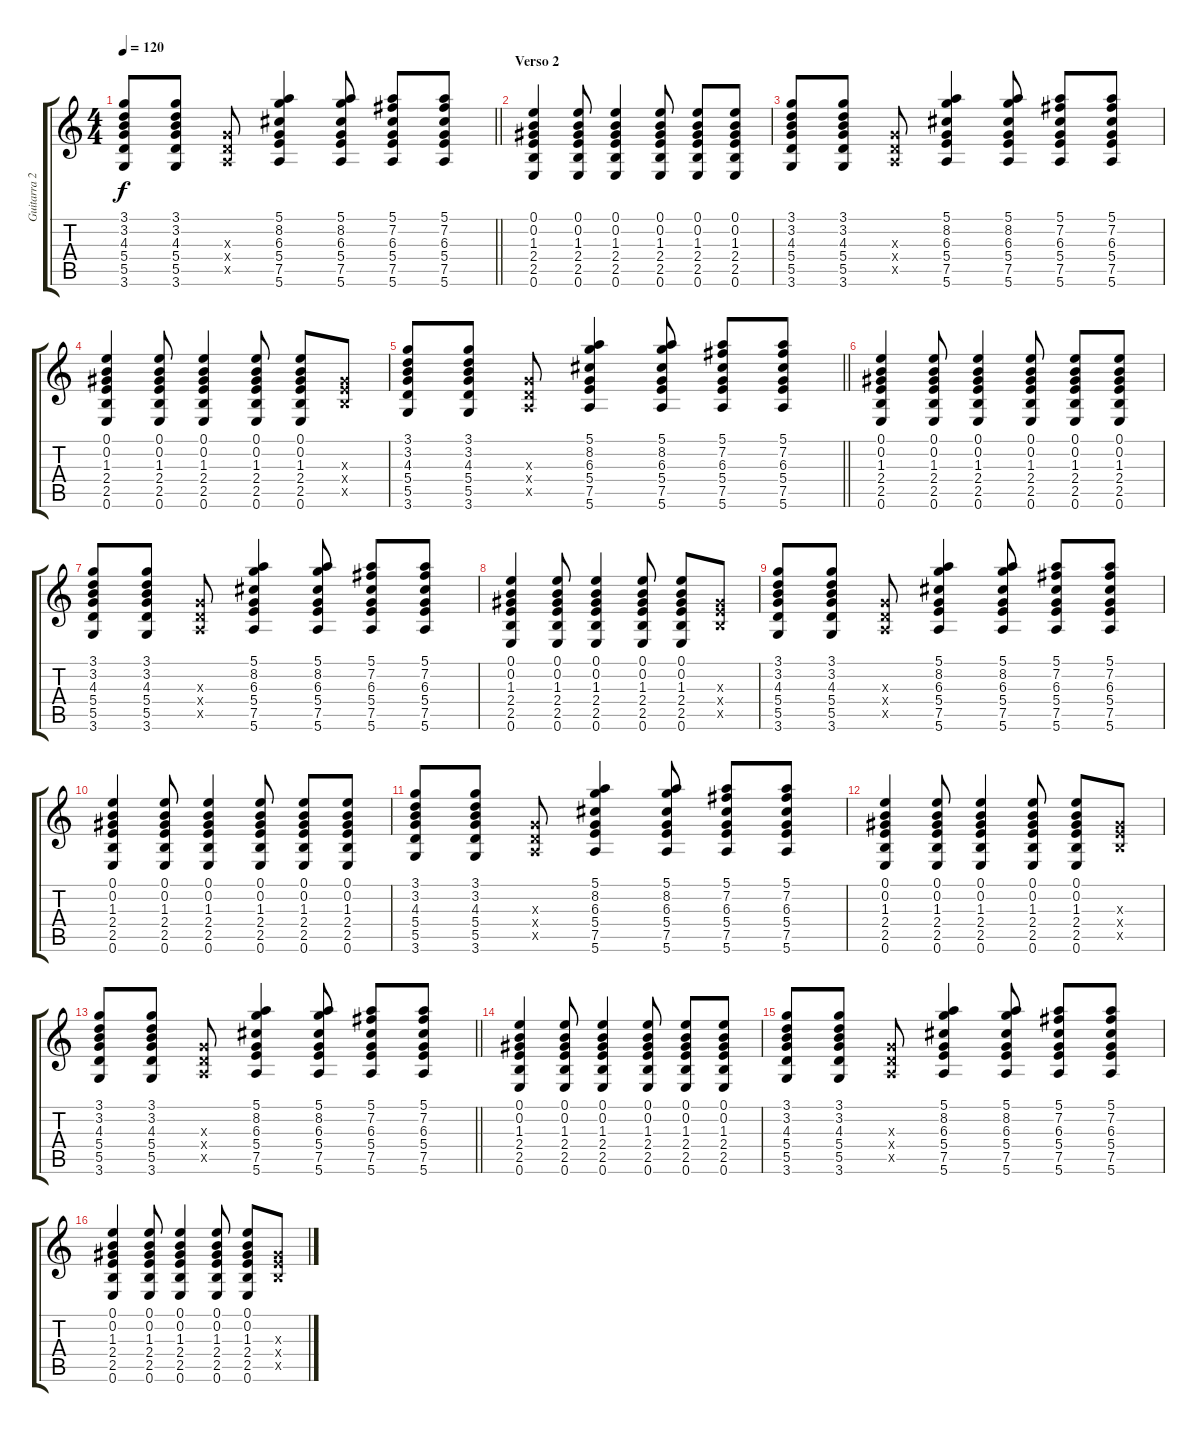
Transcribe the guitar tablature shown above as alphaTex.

\track ("Guitarra 2" "Guitarra 2") {instrument acousticguitarsteel}
\staff {score tabs}
\tuning (E4 B3 G3 D3 A2 E2) {hide}
\ts (4 4)
\tempo 120
\clef g2
\barLineRight lightlight
\ks c
(3.1 3.2 4.3 5.4 5.5 3.6).8{dy f} (3.1 3.2 4.3 5.4 5.5 3.6).8 (0.3{x} 0.4{x} 0.5{x}).8 (5.1 8.2 6.3 5.4 7.5 5.6).4 (5.1 8.2 6.3 5.4 7.5 5.6).8 (5.1 7.2 6.3 5.4 7.5 5.6).8 (5.1 7.2 6.3 5.4 7.5 5.6).8 |
\section ("" "Verso 2")
(0.1 0.2 1.3 2.4 2.5 0.6).4 (0.1 0.2 1.3 2.4 2.5 0.6).8 (0.1 0.2 1.3 2.4 2.5 0.6).4 (0.1 0.2 1.3 2.4 2.5 0.6).8 (0.1 0.2 1.3 2.4 2.5 0.6).8 (0.1 0.2 1.3 2.4 2.5 0.6).8 |
(3.1 3.2 4.3 5.4 5.5 3.6).8 (3.1 3.2 4.3 5.4 5.5 3.6).8 (0.3{x} 0.4{x} 0.5{x}).8 (5.1 8.2 6.3 5.4 7.5 5.6).4 (5.1 8.2 6.3 5.4 7.5 5.6).8 (5.1 7.2 6.3 5.4 7.5 5.6).8 (5.1 7.2 6.3 5.4 7.5 5.6).8 |
(0.1 0.2 1.3 2.4 2.5 0.6).4 (0.1 0.2 1.3 2.4 2.5 0.6).8 (0.1 0.2 1.3 2.4 2.5 0.6).4 (0.1 0.2 1.3 2.4 2.5 0.6).8 (0.1 0.2 1.3 2.4 2.5 0.6).8 (1.3{x} 2.4{x} 2.5{x}).8 |
\barLineRight lightlight
(3.1 3.2 4.3 5.4 5.5 3.6).8 (3.1 3.2 4.3 5.4 5.5 3.6).8 (0.3{x} 0.4{x} 0.5{x}).8 (5.1 8.2 6.3 5.4 7.5 5.6).4 (5.1 8.2 6.3 5.4 7.5 5.6).8 (5.1 7.2 6.3 5.4 7.5 5.6).8 (5.1 7.2 6.3 5.4 7.5 5.6).8 |
(0.1 0.2 1.3 2.4 2.5 0.6).4 (0.1 0.2 1.3 2.4 2.5 0.6).8 (0.1 0.2 1.3 2.4 2.5 0.6).4 (0.1 0.2 1.3 2.4 2.5 0.6).8 (0.1 0.2 1.3 2.4 2.5 0.6).8 (0.1 0.2 1.3 2.4 2.5 0.6).8 |
(3.1 3.2 4.3 5.4 5.5 3.6).8 (3.1 3.2 4.3 5.4 5.5 3.6).8 (0.3{x} 0.4{x} 0.5{x}).8 (5.1 8.2 6.3 5.4 7.5 5.6).4 (5.1 8.2 6.3 5.4 7.5 5.6).8 (5.1 7.2 6.3 5.4 7.5 5.6).8 (5.1 7.2 6.3 5.4 7.5 5.6).8 |
(0.1 0.2 1.3 2.4 2.5 0.6).4 (0.1 0.2 1.3 2.4 2.5 0.6).8 (0.1 0.2 1.3 2.4 2.5 0.6).4 (0.1 0.2 1.3 2.4 2.5 0.6).8 (0.1 0.2 1.3 2.4 2.5 0.6).8 (1.3{x} 2.4{x} 2.5{x}).8 |
(3.1 3.2 4.3 5.4 5.5 3.6).8 (3.1 3.2 4.3 5.4 5.5 3.6).8 (0.3{x} 0.4{x} 0.5{x}).8 (5.1 8.2 6.3 5.4 7.5 5.6).4 (5.1 8.2 6.3 5.4 7.5 5.6).8 (5.1 7.2 6.3 5.4 7.5 5.6).8 (5.1 7.2 6.3 5.4 7.5 5.6).8 |
(0.1 0.2 1.3 2.4 2.5 0.6).4 (0.1 0.2 1.3 2.4 2.5 0.6).8 (0.1 0.2 1.3 2.4 2.5 0.6).4 (0.1 0.2 1.3 2.4 2.5 0.6).8 (0.1 0.2 1.3 2.4 2.5 0.6).8 (0.1 0.2 1.3 2.4 2.5 0.6).8 |
(3.1 3.2 4.3 5.4 5.5 3.6).8 (3.1 3.2 4.3 5.4 5.5 3.6).8 (0.3{x} 0.4{x} 0.5{x}).8 (5.1 8.2 6.3 5.4 7.5 5.6).4 (5.1 8.2 6.3 5.4 7.5 5.6).8 (5.1 7.2 6.3 5.4 7.5 5.6).8 (5.1 7.2 6.3 5.4 7.5 5.6).8 |
(0.1 0.2 1.3 2.4 2.5 0.6).4 (0.1 0.2 1.3 2.4 2.5 0.6).8 (0.1 0.2 1.3 2.4 2.5 0.6).4 (0.1 0.2 1.3 2.4 2.5 0.6).8 (0.1 0.2 1.3 2.4 2.5 0.6).8 (1.3{x} 2.4{x} 2.5{x}).8 |
\barLineRight lightlight
(3.1 3.2 4.3 5.4 5.5 3.6).8 (3.1 3.2 4.3 5.4 5.5 3.6).8 (0.3{x} 0.4{x} 0.5{x}).8 (5.1 8.2 6.3 5.4 7.5 5.6).4 (5.1 8.2 6.3 5.4 7.5 5.6).8 (5.1 7.2 6.3 5.4 7.5 5.6).8 (5.1 7.2 6.3 5.4 7.5 5.6).8 |
(0.1 0.2 1.3 2.4 2.5 0.6).4 (0.1 0.2 1.3 2.4 2.5 0.6).8 (0.1 0.2 1.3 2.4 2.5 0.6).4 (0.1 0.2 1.3 2.4 2.5 0.6).8 (0.1 0.2 1.3 2.4 2.5 0.6).8 (0.1 0.2 1.3 2.4 2.5 0.6).8 |
(3.1 3.2 4.3 5.4 5.5 3.6).8 (3.1 3.2 4.3 5.4 5.5 3.6).8 (0.3{x} 0.4{x} 0.5{x}).8 (5.1 8.2 6.3 5.4 7.5 5.6).4 (5.1 8.2 6.3 5.4 7.5 5.6).8 (5.1 7.2 6.3 5.4 7.5 5.6).8 (5.1 7.2 6.3 5.4 7.5 5.6).8 |
(0.1 0.2 1.3 2.4 2.5 0.6).4 (0.1 0.2 1.3 2.4 2.5 0.6).8 (0.1 0.2 1.3 2.4 2.5 0.6).4 (0.1 0.2 1.3 2.4 2.5 0.6).8 (0.1 0.2 1.3 2.4 2.5 0.6).8 (1.3{x} 2.4{x} 2.5{x}).8
